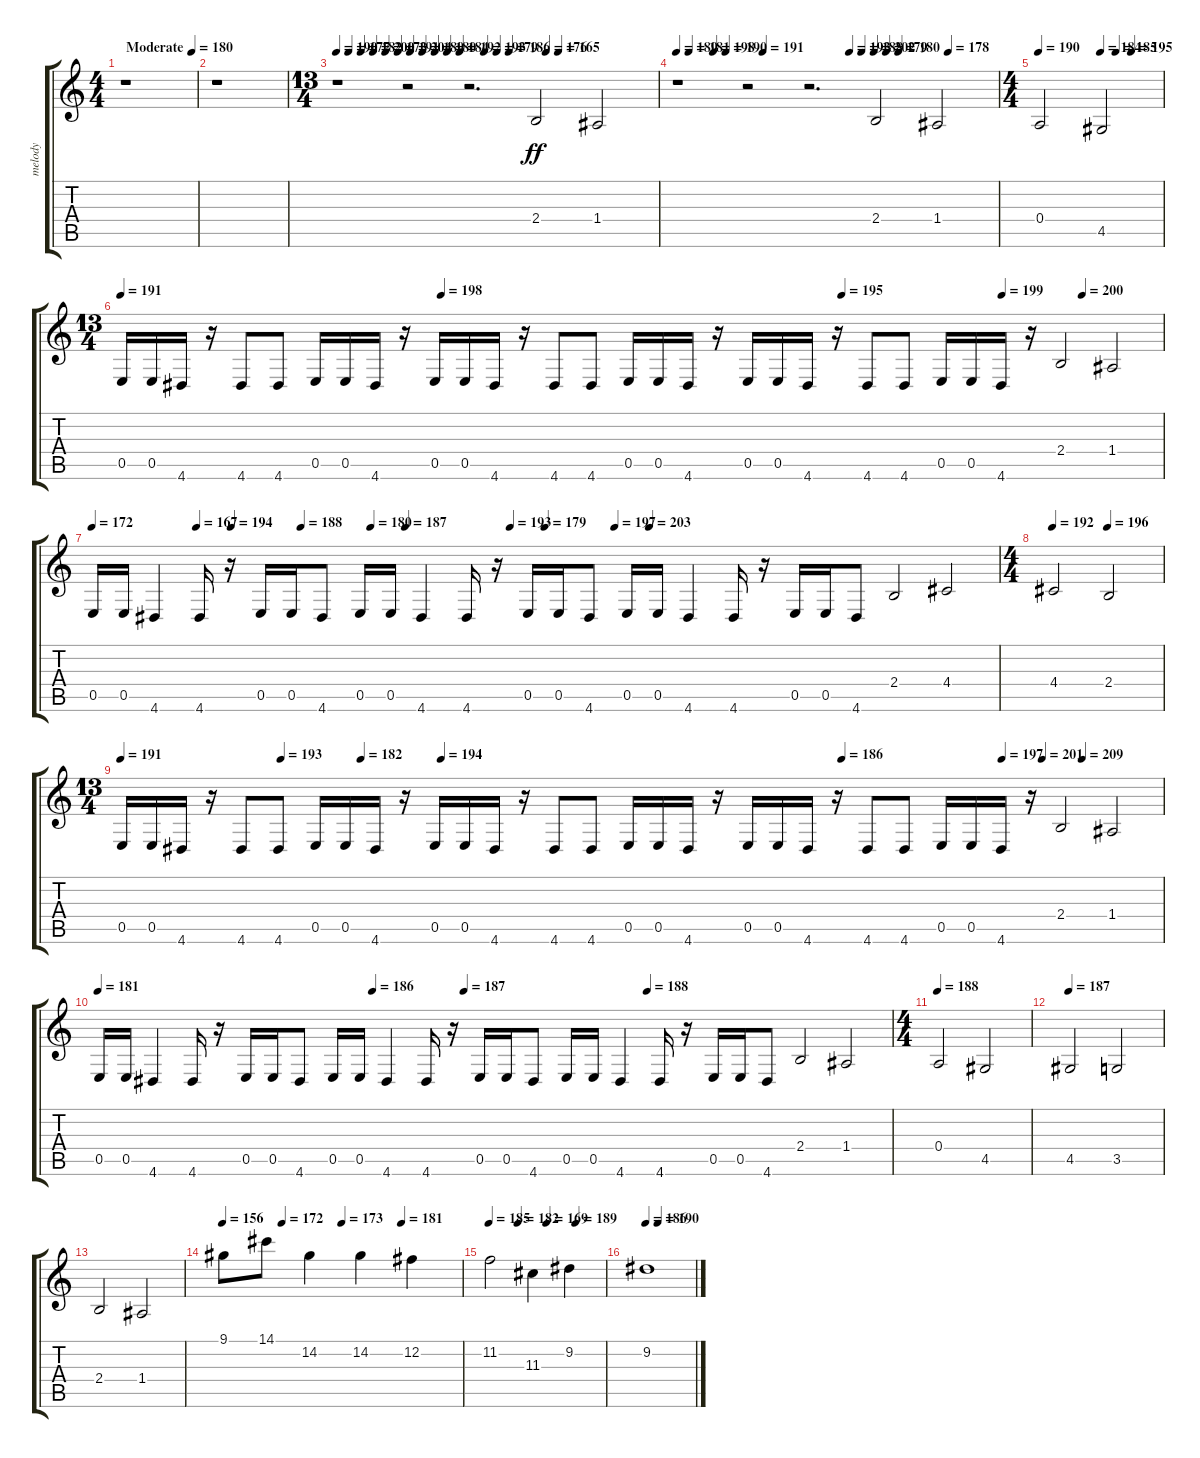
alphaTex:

\track ("melody" "melody") {instrument overdrivenguitar}
\staff {score tabs}
\tuning (B3 Gb3 D3 A2 E2 B1) {hide}
\ts (4 4)
\tempo (180 "Moderate")
\clef g2
\ks c
r.1{dy ff instrument overdrivenguitar} |
r.1 |
\ts (13 4)
\tempo 190
\tempo (177 0.038461538461538464)
\tempo (182 0.07692307692307693)
\tempo (200 0.11538461538461539)
\tempo (173 0.15384615384615385)
\tempo (191 0.19230769230769232)
\tempo (204 0.23076923076923078)
\tempo (189 0.2692307692307692)
\tempo (180 0.3076923076923077)
\tempo (184 0.34615384615384615)
\tempo (192 0.38461538461538464)
\tempo (193 0.46153846153846156)
\tempo (179 0.5)
\tempo (186 0.5384615384615384)
\tempo (176 0.6538461538461539)
\tempo (165 0.6923076923076923)
r.1 r.2 r.2{d} 2.4.2 1.4.2 |
\tempo 189
\tempo (181 0.038461538461538464)
\tempo (198 0.11538461538461539)
\tempo (190 0.15384615384615385)
\tempo (191 0.2692307692307692)
\tempo (193 0.5384615384615384)
\tempo (188 0.5769230769230769)
\tempo (202 0.6153846153846154)
\tempo (179 0.6538461538461539)
\tempo (180 0.6923076923076923)
\tempo (178 0.8461538461538461)
r.1 r.2 r.2{d} 2.4.2 1.4.2 |
\ts (4 4)
\tempo 190
\tempo (184 0.5)
\tempo (185 0.625)
\tempo (195 0.75)
0.4.2 4.5.2 |
\ts (13 4)
\tempo 191
\tempo (198 0.3076923076923077)
\tempo (195 0.6923076923076923)
\tempo (199 0.8461538461538461)
\tempo (200 0.9230769230769231)
0.5.16 0.5.16 4.6.16 r.16 4.6.8 4.6.8 0.5.16 0.5.16 4.6.16 r.16 0.5.16 0.5.16 4.6.16 r.16 4.6.8 4.6.8 0.5.16 0.5.16 4.6.16 r.16 0.5.16 0.5.16 4.6.16 r.16 4.6.8 4.6.8 0.5.16 0.5.16 4.6.16 r.16 2.4.2 1.4.2 |
\tempo 172
\tempo (167 0.11538461538461539)
\tempo (194 0.15384615384615385)
\tempo (188 0.23076923076923078)
\tempo (180 0.3076923076923077)
\tempo (187 0.34615384615384615)
\tempo (193 0.46153846153846156)
\tempo (179 0.5)
\tempo (197 0.5769230769230769)
\tempo (203 0.6153846153846154)
0.5.16 0.5.16 4.6.4 4.6.16 r.16 0.5.16 0.5.16 4.6.8 0.5.16 0.5.16 4.6.4 4.6.16 r.16 0.5.16 0.5.16 4.6.8 0.5.16 0.5.16 4.6.4 4.6.16 r.16 0.5.16 0.5.16 4.6.8 2.4.2 4.4.2 |
\ts (4 4)
\tempo 192
\tempo (196 0.5)
4.4.2 2.4.2 |
\ts (13 4)
\tempo 191
\tempo (193 0.15384615384615385)
\tempo (182 0.23076923076923078)
\tempo (194 0.3076923076923077)
\tempo (186 0.6923076923076923)
\tempo (197 0.8461538461538461)
\tempo (201 0.8846153846153846)
\tempo (209 0.9230769230769231)
0.5.16 0.5.16 4.6.16 r.16 4.6.8 4.6.8 0.5.16 0.5.16 4.6.16 r.16 0.5.16 0.5.16 4.6.16 r.16 4.6.8 4.6.8 0.5.16 0.5.16 4.6.16 r.16 0.5.16 0.5.16 4.6.16 r.16 4.6.8 4.6.8 0.5.16 0.5.16 4.6.16 r.16 2.4.2 1.4.2 |
\tempo 181
\tempo (186 0.34615384615384615)
\tempo (187 0.46153846153846156)
\tempo (188 0.6923076923076923)
0.5.16 0.5.16 4.6.4 4.6.16 r.16 0.5.16 0.5.16 4.6.8 0.5.16 0.5.16 4.6.4 4.6.16 r.16 0.5.16 0.5.16 4.6.8 0.5.16 0.5.16 4.6.4 4.6.16 r.16 0.5.16 0.5.16 4.6.8 2.4.2 1.4.2 |
\ts (4 4)
\tempo 188
0.4.2 4.5.2 |
\tempo 187
4.5.2 3.5.2 |
2.4.2 1.4.2 |
\tempo 156
\tempo (172 0.25)
\tempo (173 0.5)
\tempo (181 0.75)
9.1.8 14.1.8 14.2.4 14.2.4 12.2.4 |
\tempo 185
\tempo (182 0.25)
\tempo (169 0.5)
\tempo (189 0.75)
11.2.2 11.3.4 9.2.4 |
\tempo 186
\tempo (190 0.25)
9.2.1
